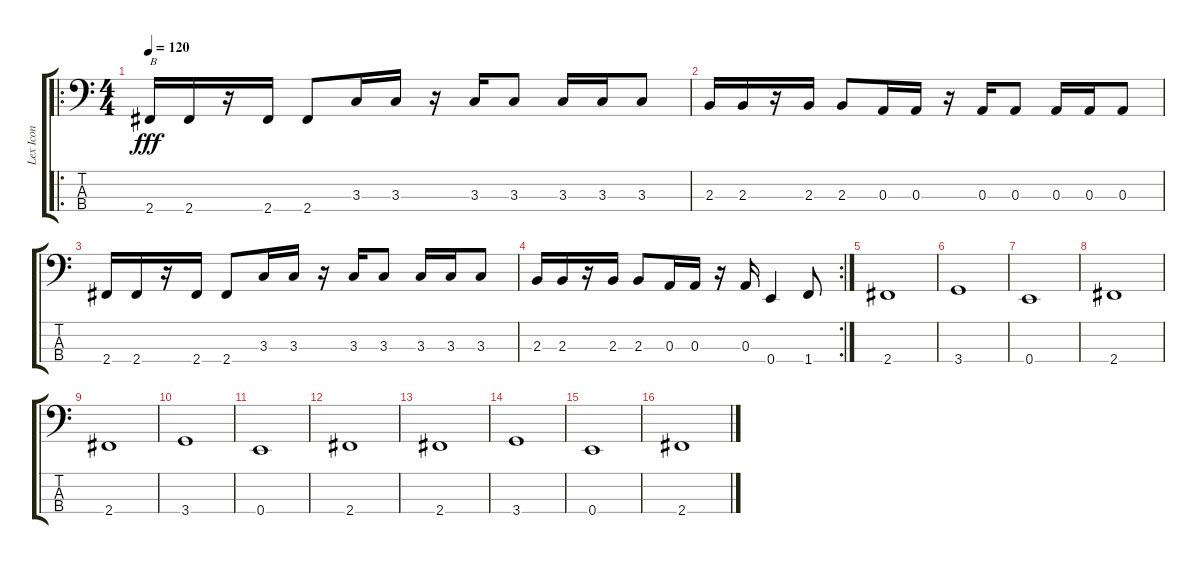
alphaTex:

\track ("Lex Icon" "Lex Icon") {instrument electricbasspick}
\staff {score tabs}
\tuning (G2 D2 A1 E1) {hide}
\ro
\ts (4 4)
\tempo 120
\clef f4
\ks c
2.4.16{txt "B" dy fff} 2.4.16 r.16 2.4.16 2.4.8 3.3.16 3.3.16 r.16 3.3.16 3.3.8 3.3.16 3.3.16 3.3.8 |
2.3.16 2.3.16 r.16 2.3.16 2.3.8 0.3.16 0.3.16 r.16 0.3.16 0.3.8 0.3.16 0.3.16 0.3.8 |
2.4.16 2.4.16 r.16 2.4.16 2.4.8 3.3.16 3.3.16 r.16 3.3.16 3.3.8 3.3.16 3.3.16 3.3.8 |
\rc 2
2.3.16 2.3.16 r.16 2.3.16 2.3.8 0.3.16 0.3.16 r.16 0.3.16 0.4.4 1.4.8 |
2.4.1 |
3.4.1 |
0.4.1 |
2.4.1 |
2.4.1 |
3.4.1 |
0.4.1 |
2.4.1 |
2.4.1 |
3.4.1 |
0.4.1 |
2.4.1
